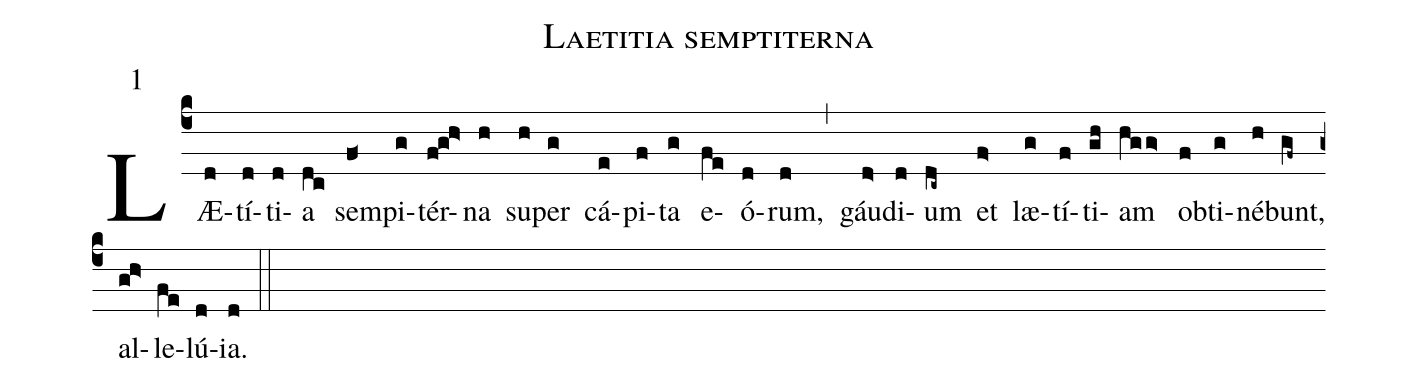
name: Laetitia semptiterna;
mode: 1;
%%
(c4)
LÆ(d)tí(d)ti(d)a(dc) sem(f<)pi(g)tér(fgh>)na(h) su(h)per(g) cá(e)pi(f)ta(g) e(fe)ó(d)rum,(d) (,)
gáu(d>)di(d)um(dc~) et(f>) læ(g)tí(f)ti(gh)am(hgg>) ob(f)ti(g)né(h)bunt,(gf~) al(gh>)le(fe)lú(d)ia.(d) (::)
